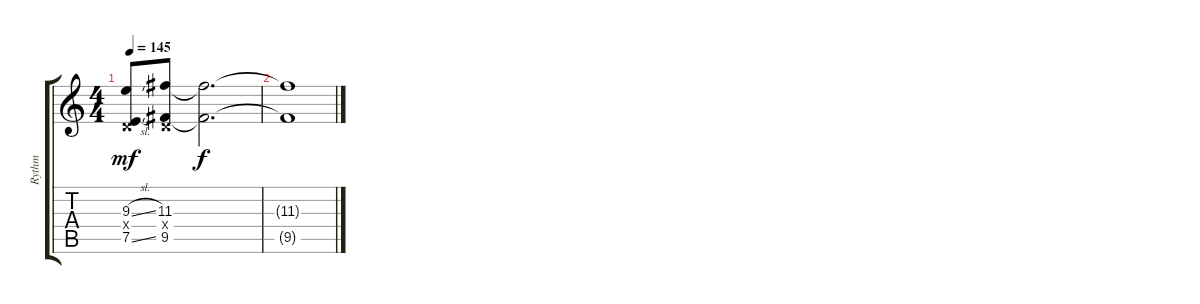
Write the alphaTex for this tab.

\track ("Rythm" "Rythm") {instrument distortionguitar}
\staff {score tabs}
\tuning (E4 B3 G3 D3 A2 E2) {hide}
\ts (4 4)
\tempo 145
\clef g2
\ks c
(9.3{sl} 0.4{x} 7.5{sl}).8{dy mf volume 0} (11.3 0.4{x} 9.5).8 (11.3{t} 9.5{t}).2{d dy f} |
(11.3{t} 9.5{t}).1
